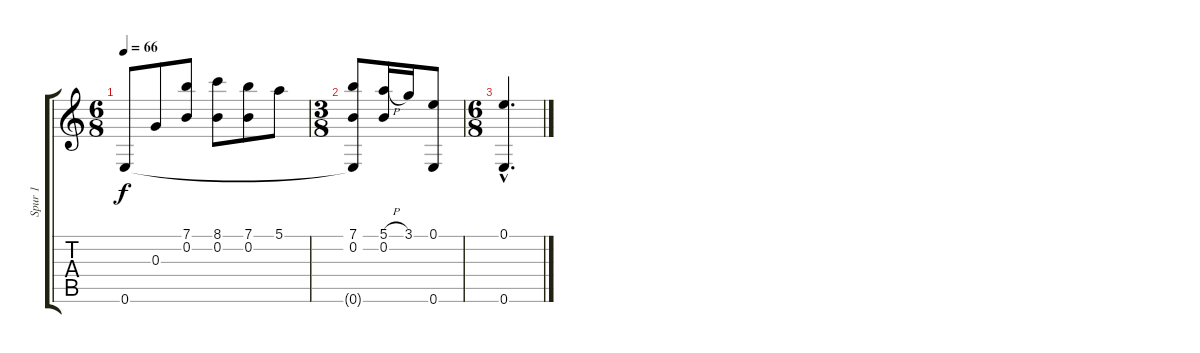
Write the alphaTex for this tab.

\track ("Spur 1" "Spur 1") {instrument acousticguitarsteel}
\staff {score tabs}
\tuning (E4 B3 G3 D3 A2 E2) {hide}
\ts (6 8)
\tempo 66
\clef g2
\ks c
0.6.8{dy f} 0.3.8 (7.1 0.2).8 (8.1 0.2).8 (7.1 0.2).8 5.1.8 |
\ts (3 8)
(7.1 0.2 0.6{t}).8 (5.1{h} 0.2).16 3.1.16 (0.1 0.6).8 |
\ts (6 8)
(0.1{hac} 0.6{hac}).4{d}
